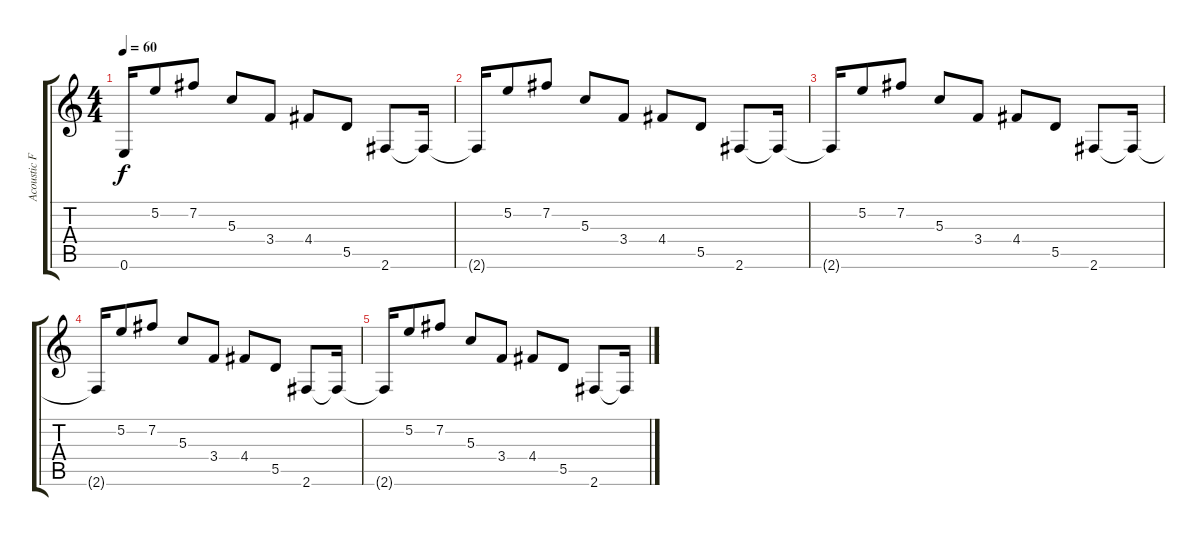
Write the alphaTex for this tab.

\track ("Acoustic Fills" "Acoustic F") {instrument acousticguitarsteel}
\staff {score tabs}
\tuning (E4 B3 G3 D3 A2 E2) {hide}
\ts (4 4)
\tempo 60
\clef g2
\ks c
0.6.16{dy f} 5.2.8{volume 9} 7.2.8 5.3.8 3.4.8 4.4.8 5.5.8 2.6.8 2.6{t}.16 |
2.6{t}.16 5.2.8 7.2.8 5.3.8 3.4.8 4.4.8 5.5.8 2.6.8 2.6{t}.16 |
2.6{t}.16 5.2.8{volume 5} 7.2.8 5.3.8 3.4.8 4.4.8 5.5.8 2.6.8 2.6{t}.16 |
2.6{t}.16 5.2.8 7.2.8 5.3.8 3.4.8 4.4.8 5.5.8 2.6.8 2.6{t}.16 |
2.6{t}.16 5.2.8{volume 0} 7.2.8 5.3.8 3.4.8 4.4.8 5.5.8 2.6.8 2.6{t}.16
